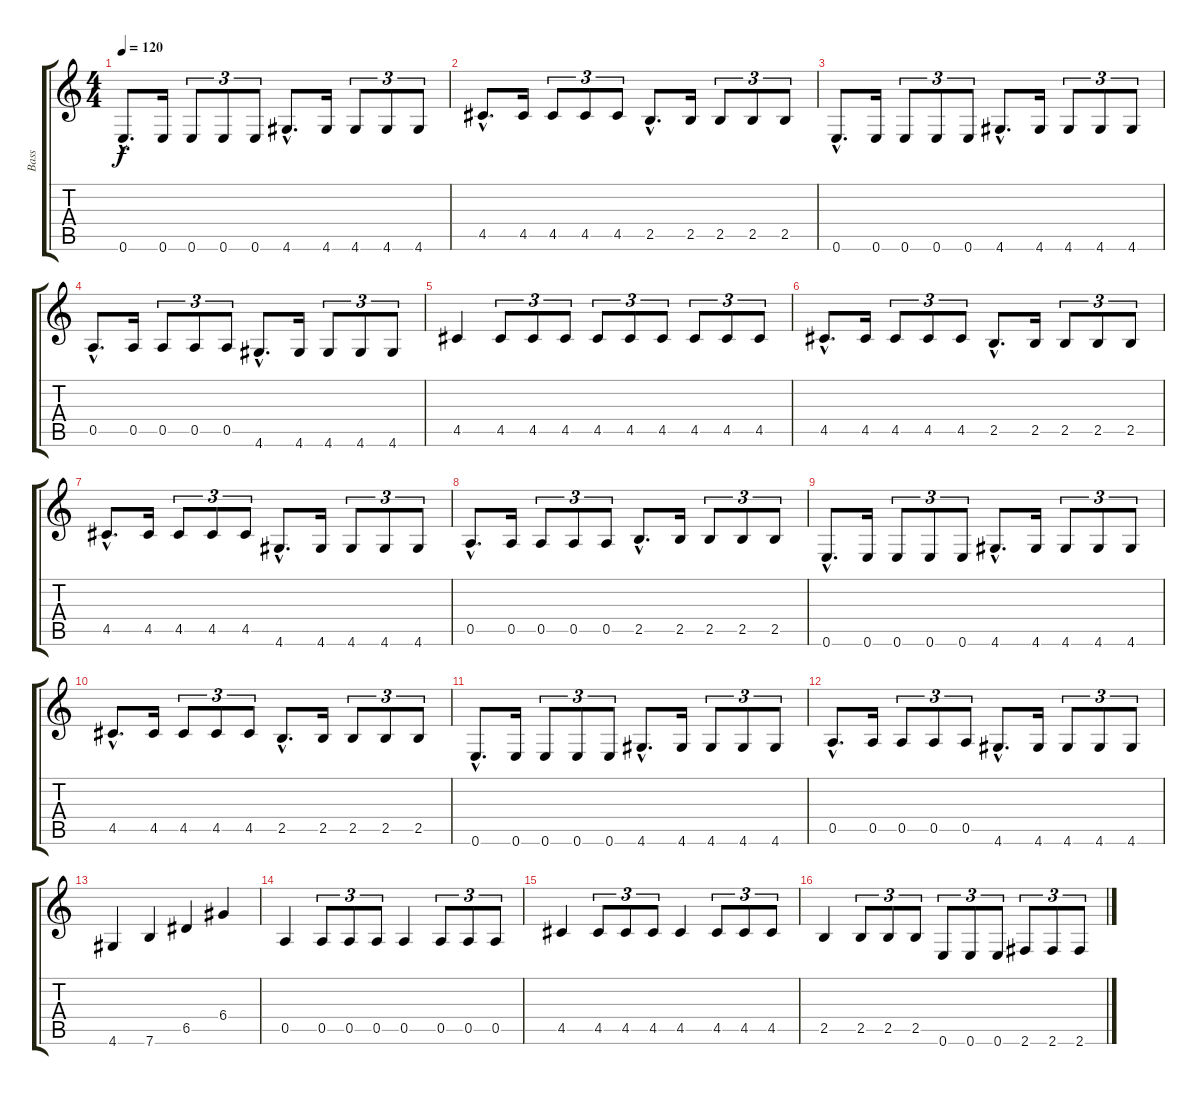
\track ("Bass" "Bass") {instrument electricbassfinger}
\staff {score tabs}
\tuning (E4 B3 G3 D3 A2 E2) {hide}
\ts (4 4)
\tempo 120
\clef g2
\ks c
0.6{hac}.8{d dy f} 0.6.16 0.6.8{tu (3 2)} 0.6.8{tu (3 2)} 0.6.8{tu (3 2)} 4.6{hac}.8{d} 4.6.16 4.6.8{tu (3 2)} 4.6.8{tu (3 2)} 4.6.8{tu (3 2)} |
4.5{hac}.8{d} 4.5.16 4.5.8{tu (3 2)} 4.5.8{tu (3 2)} 4.5.8{tu (3 2)} 2.5{hac}.8{d} 2.5.16 2.5.8{tu (3 2)} 2.5.8{tu (3 2)} 2.5.8{tu (3 2)} |
0.6{hac}.8{d} 0.6.16 0.6.8{tu (3 2)} 0.6.8{tu (3 2)} 0.6.8{tu (3 2)} 4.6{hac}.8{d} 4.6.16 4.6.8{tu (3 2)} 4.6.8{tu (3 2)} 4.6.8{tu (3 2)} |
0.5{hac}.8{d} 0.5.16 0.5.8{tu (3 2)} 0.5.8{tu (3 2)} 0.5.8{tu (3 2)} 4.6{hac}.8{d} 4.6.16 4.6.8{tu (3 2)} 4.6.8{tu (3 2)} 4.6.8{tu (3 2)} |
4.5.4 4.5.8{tu (3 2)} 4.5.8{tu (3 2)} 4.5.8{tu (3 2)} 4.5.8{tu (3 2)} 4.5.8{tu (3 2)} 4.5.8{tu (3 2)} 4.5.8{tu (3 2)} 4.5.8{tu (3 2)} 4.5.8{tu (3 2)} |
4.5{hac}.8{d} 4.5.16 4.5.8{tu (3 2)} 4.5.8{tu (3 2)} 4.5.8{tu (3 2)} 2.5{hac}.8{d} 2.5.16 2.5.8{tu (3 2)} 2.5.8{tu (3 2)} 2.5.8{tu (3 2)} |
4.5{hac}.8{d} 4.5.16 4.5.8{tu (3 2)} 4.5.8{tu (3 2)} 4.5.8{tu (3 2)} 4.6{hac}.8{d} 4.6.16 4.6.8{tu (3 2)} 4.6.8{tu (3 2)} 4.6.8{tu (3 2)} |
0.5{hac}.8{d} 0.5.16 0.5.8{tu (3 2)} 0.5.8{tu (3 2)} 0.5.8{tu (3 2)} 2.5{hac}.8{d} 2.5.16 2.5.8{tu (3 2)} 2.5.8{tu (3 2)} 2.5.8{tu (3 2)} |
0.6{hac}.8{d} 0.6.16 0.6.8{tu (3 2)} 0.6.8{tu (3 2)} 0.6.8{tu (3 2)} 4.6{hac}.8{d} 4.6.16 4.6.8{tu (3 2)} 4.6.8{tu (3 2)} 4.6.8{tu (3 2)} |
4.5{hac}.8{d} 4.5.16 4.5.8{tu (3 2)} 4.5.8{tu (3 2)} 4.5.8{tu (3 2)} 2.5{hac}.8{d} 2.5.16 2.5.8{tu (3 2)} 2.5.8{tu (3 2)} 2.5.8{tu (3 2)} |
0.6{hac}.8{d} 0.6.16 0.6.8{tu (3 2)} 0.6.8{tu (3 2)} 0.6.8{tu (3 2)} 4.6{hac}.8{d} 4.6.16 4.6.8{tu (3 2)} 4.6.8{tu (3 2)} 4.6.8{tu (3 2)} |
0.5{hac}.8{d} 0.5.16 0.5.8{tu (3 2)} 0.5.8{tu (3 2)} 0.5.8{tu (3 2)} 4.6{hac}.8{d} 4.6.16 4.6.8{tu (3 2)} 4.6.8{tu (3 2)} 4.6.8{tu (3 2)} |
4.6.4 7.6.4 6.5.4 6.4.4 |
0.5.4 0.5.8{tu (3 2)} 0.5.8{tu (3 2)} 0.5.8{tu (3 2)} 0.5.4 0.5.8{tu (3 2)} 0.5.8{tu (3 2)} 0.5.8{tu (3 2)} |
4.5.4 4.5.8{tu (3 2)} 4.5.8{tu (3 2)} 4.5.8{tu (3 2)} 4.5.4 4.5.8{tu (3 2)} 4.5.8{tu (3 2)} 4.5.8{tu (3 2)} |
2.5.4 2.5.8{tu (3 2)} 2.5.8{tu (3 2)} 2.5.8{tu (3 2)} 0.6.8{tu (3 2)} 0.6.8{tu (3 2)} 0.6.8{tu (3 2)} 2.6.8{tu (3 2)} 2.6.8{tu (3 2)} 2.6.8{tu (3 2)}
